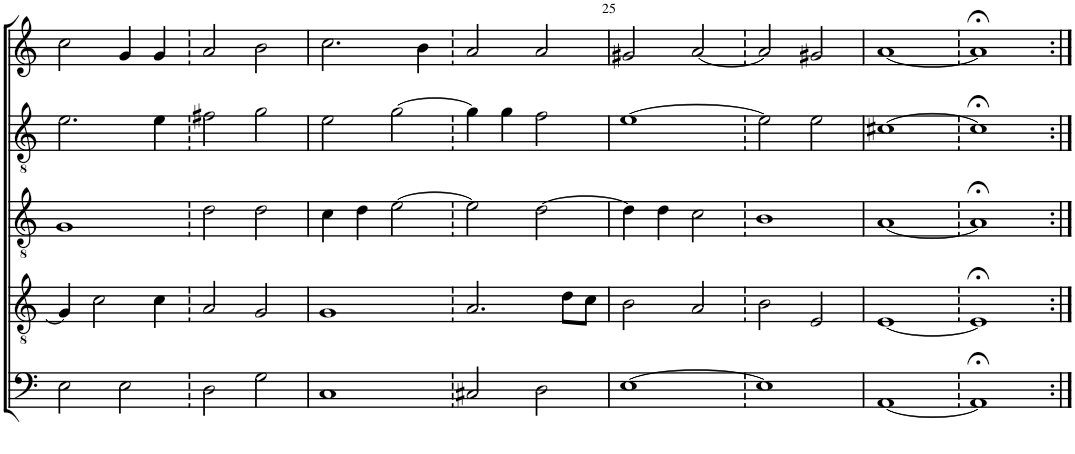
**kern	**kern	**kern	**kern	**kern
*part5	*part4	*part3	*part2	*part1
*staff5	*staff4	*staff3	*staff2	*staff1
*I"Bassus	*I"Quintus	*I"Tenor	*I"Altus	*I"Cantus
!!LO:PB:g=z
*clefF4	*clefGv2	*clefGv2	*clefGv2	*clefG2
*k[]	*k[]	*k[]	*k[]	*k[]
*M2/2	*M2/2	*M2/2	*M2/2	*M2/2
=23	=23	=23	=23	=23
2E\	4G/]	1G	2.e\	2cc\
.	2c\	.	.	.
2E\	.	.	.	4g/
.	4c\	.	4e\	4g/
=23X144	=23X144	=23X144	=23X144	=23X144
2D\	2A/	2d\	2f#X\	2a/
2G\	2G/	2d\	2g\	2b\
=24	=24	=24	=24	=24
1C	1G	4c\	2e\	2.cc\
.	.	4d\	.	.
.	.	[2e\	[2g\	.
.	.	.	.	4b\
=24X145	=24X145	=24X145	=24X145	=24X145
2C#X/	2.A/	2e\]	4g\]	2a/
.	.	.	4g\	.
2D\	.	[2d\	2f\	2a/
.	8d\L	.	.	.
.	8c\J	.	.	.
=25	=25	=25	=25	=25
[1E	2B\	4d\]	[1e	2g#X/
.	.	4d\	.	.
.	2A/	2c\	.	[2a/
=25X146	=25X146	=25X146	=25X146	=25X146
1E]	2B\	1B	2e\]	2a/]
.	2E/	.	2e\	2g#X/
=26	=26	=26	=26	=26
[1AA	[1E	[1A	[1c#X	[1a
=26X147	=26X147	=26X147	=26X147	=26X147
1AA;<]	1E;<]	1A;<]	1c#;<]	1a;<]
=:|!	=:|!	=:|!	=:|!	=:|!
*-	*-	*-	*-	*-
